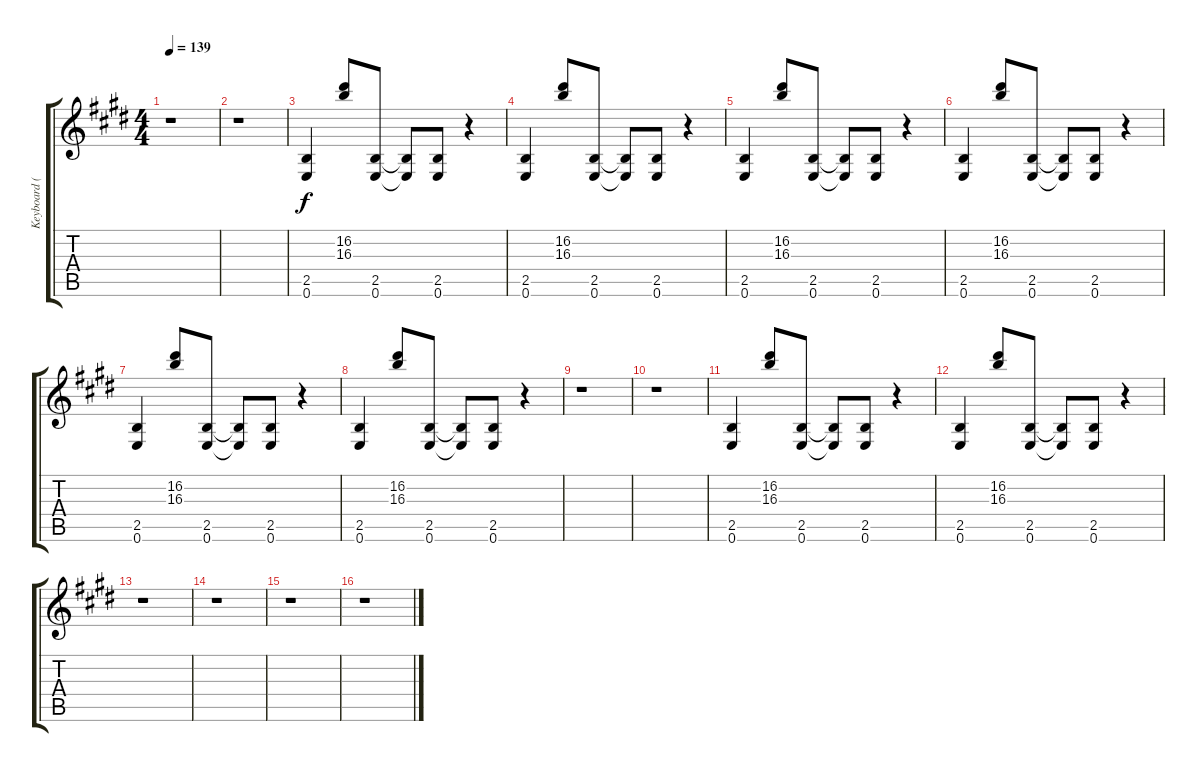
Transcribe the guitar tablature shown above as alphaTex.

\track ("Keyboard (Sampled E-Guitar)" "Keyboard (") {instrument distortionguitar}
\staff {score tabs}
\tuning (E4 B3 G3 D3 A2 E2) {hide}
\ts (4 4)
\tempo 139
\clef g2
\ks e
r.1{dy f} |
r.1 |
(2.5 0.6).4 (16.2 16.3).8 (2.5 0.6).8 (2.5{t} 0.6{t}).8 (2.5 0.6).8 r.4 |
(2.5 0.6).4 (16.2 16.3).8 (2.5 0.6).8 (2.5{t} 0.6{t}).8 (2.5 0.6).8 r.4 |
(2.5 0.6).4 (16.2 16.3).8 (2.5 0.6).8 (2.5{t} 0.6{t}).8 (2.5 0.6).8 r.4 |
(2.5 0.6).4 (16.2 16.3).8 (2.5 0.6).8 (2.5{t} 0.6{t}).8 (2.5 0.6).8 r.4 |
(2.5 0.6).4 (16.2 16.3).8 (2.5 0.6).8 (2.5{t} 0.6{t}).8 (2.5 0.6).8 r.4 |
(2.5 0.6).4 (16.2 16.3).8 (2.5 0.6).8 (2.5{t} 0.6{t}).8 (2.5 0.6).8 r.4 |
r.1 |
r.1 |
(2.5 0.6).4 (16.2 16.3).8 (2.5 0.6).8 (2.5{t} 0.6{t}).8 (2.5 0.6).8 r.4 |
(2.5 0.6).4 (16.2 16.3).8 (2.5 0.6).8 (2.5{t} 0.6{t}).8 (2.5 0.6).8 r.4 |
r.1 |
r.1 |
r.1 |
r.1
